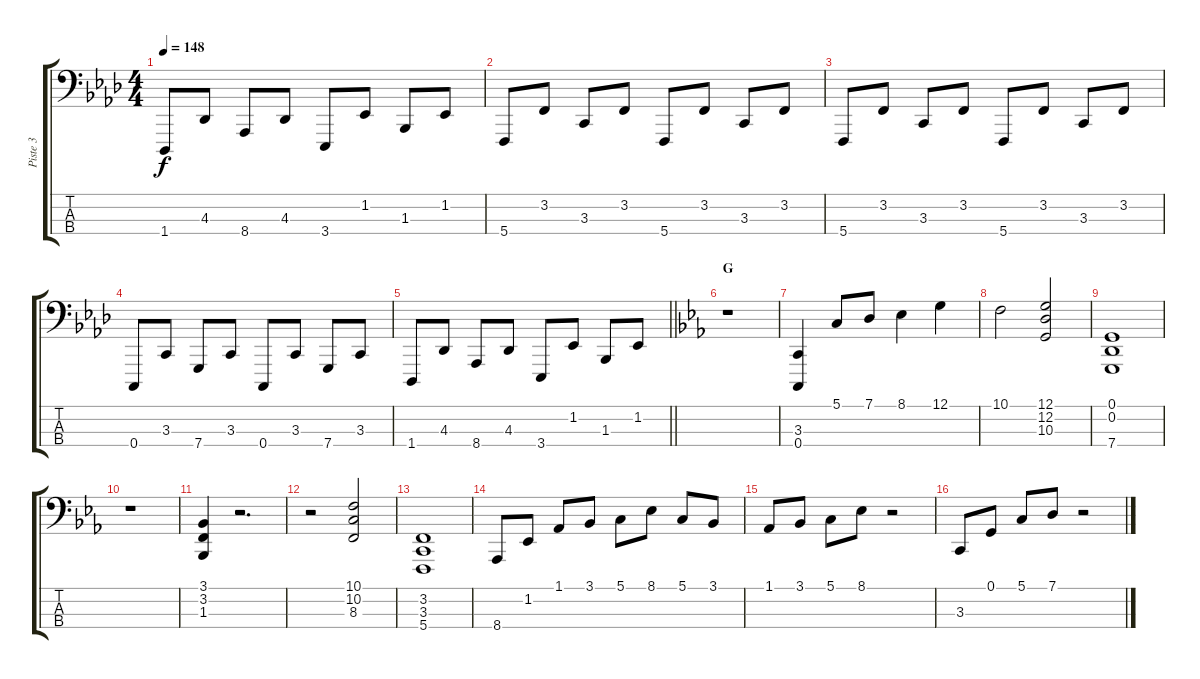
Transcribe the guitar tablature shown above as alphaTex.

\track ("Piste 3" "Piste 3") {instrument stringensemble1}
\staff {score tabs}
\tuning (G2 D2 A1 C1) {hide}
\ts (4 4)
\tempo 148
\clef f4
\ks ab
1.4.8{dy f} 4.3.8 8.4.8 4.3.8 3.4.8 1.2.8 1.3.8 1.2.8 |
5.4.8 3.2.8 3.3.8 3.2.8 5.4.8 3.2.8 3.3.8 3.2.8 |
5.4.8 3.2.8 3.3.8 3.2.8 5.4.8 3.2.8 3.3.8 3.2.8 |
0.4.8 3.3.8 7.4.8 3.3.8 0.4.8 3.3.8 7.4.8 3.3.8 |
\barLineRight lightlight
1.4.8 4.3.8 8.4.8 4.3.8 3.4.8 1.2.8 1.3.8 1.2.8 |
\section ("" "G")
\ks eb
r.1 |
(3.3 0.4).4 5.1.8 7.1.8 8.1.4 12.1.4 |
10.1.2 (12.1 12.2 10.3).2 |
(0.1 0.2 7.4).1 |
r.1 |
(3.1 3.2 1.3).4 r.2{d} |
r.2 (10.1 10.2 8.3).2 |
(3.2 3.3 5.4).1 |
8.4.8 1.2.8 1.1.8 3.1.8 5.1.8 8.1.8 5.1.8 3.1.8 |
1.1.8 3.1.8 5.1.8 8.1.8 r.2 |
3.3.8 0.1.8 5.1.8 7.1.8 r.2
